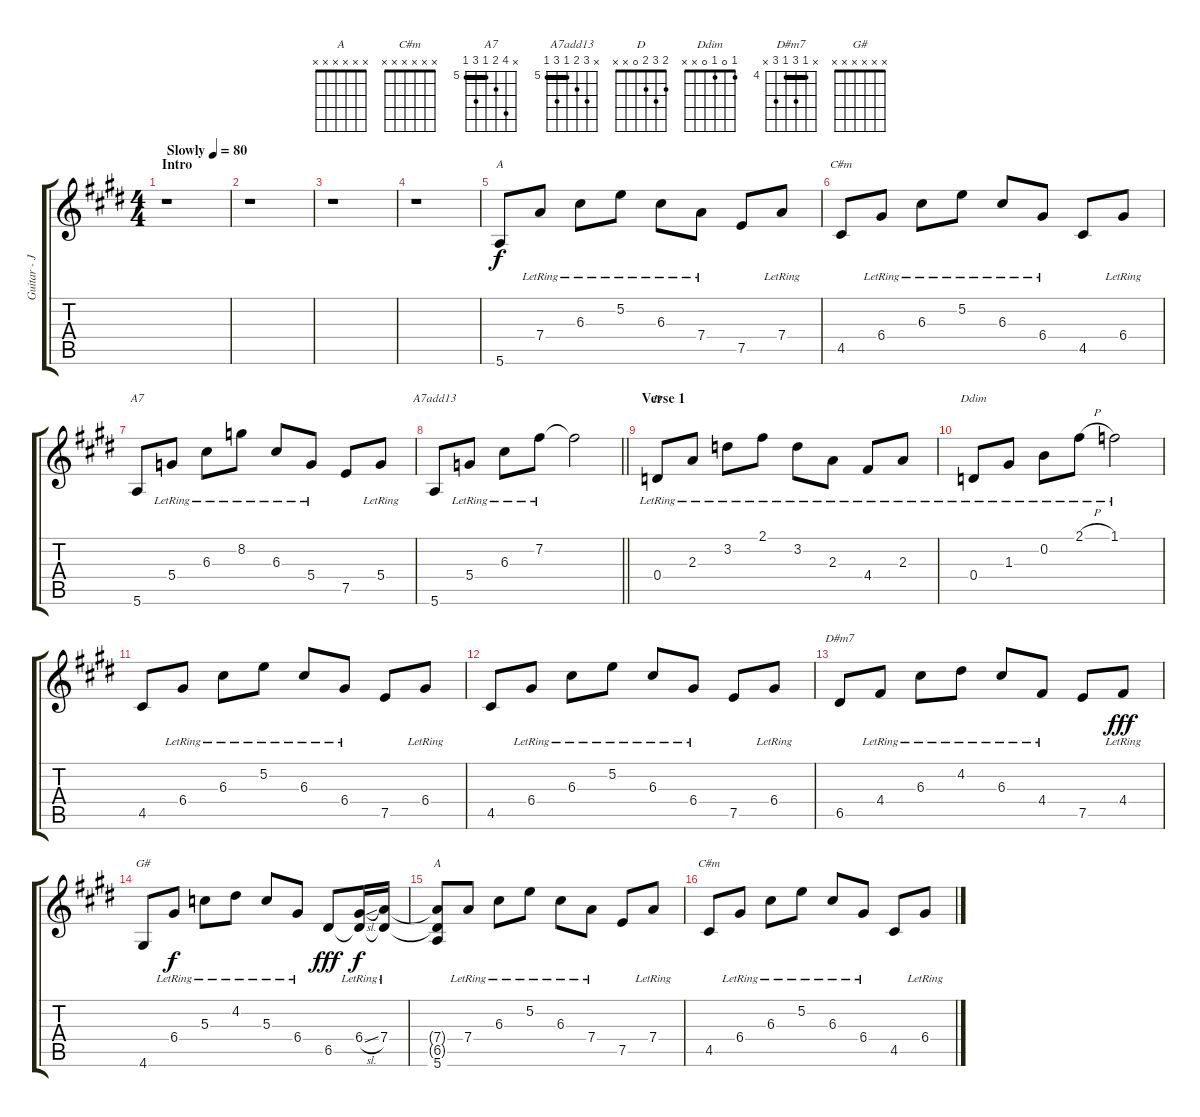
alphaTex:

\track ("Guitar - John" "Guitar - J") {instrument electricguitarjazz}
\staff {score tabs}
\tuning (E4 B3 G3 D3 A2 E2) {hide}
\chord ("A" x 5 6 7 7 5) {firstfret 5 barre 5}
\chord ("C#m" x 5 6 6 4 x) {firstfret 4}
\chord ("A7" x 8 6 5 7 5) {firstfret 5 barre 5}
\chord ("A7add13" x 7 6 5 7 5) {firstfret 5 barre 5}
\chord ("D" 2 3 2 0 x x)
\chord ("Ddim" 1 0 1 0 x x)
\chord ("D#m7" x 4 6 4 6 x) {firstfret 4 barre 4}
\chord ("G#" x x x x x x)
\chord ("A" x x x x x x)
\chord ("C#m" x x x x x x)
\ts (4 4)
\section ("" "Intro")
\tempo (80 "Slowly")
\clef g2
\ks c#minor
r.1{dy f instrument electricguitarjazz} |
r.1 |
r.1 |
r.1 |
5.6.8{ch "A"} 7.4{lr}.8 6.3{lr}.8 5.2{lr}.8 6.3{lr}.8 7.4{lr}.8 7.5.8 7.4{lr}.8 |
4.5.8{ch "C#m"} 6.4{lr}.8 6.3{lr}.8 5.2{lr}.8 6.3{lr}.8 6.4{lr}.8 4.5.8 6.4{lr}.8 |
5.6.8{ch "A7"} 5.4{lr}.8 6.3{lr}.8 8.2{lr}.8 6.3{lr}.8 5.4{lr}.8 7.5.8 5.4{lr}.8 |
\barLineRight lightlight
5.6.8{ch "A7add13"} 5.4{lr}.8 6.3{lr}.8 7.2{lr}.8 7.2{t}.2 |
\section ("" "Verse 1")
0.4{lr}.8{ch "D"} 2.3{lr}.8 3.2{lr}.8 2.1{lr}.8 3.2{lr}.8 2.3{lr}.8 4.4{lr}.8 2.3{lr}.8 |
0.4{lr}.8{ch "Ddim"} 1.3{lr}.8 0.2{lr}.8 2.1{h lr}.8 1.1{lr}.2 |
4.5.8 6.4{lr}.8 6.3{lr}.8 5.2{lr}.8 6.3{lr}.8 6.4{lr}.8 7.5.8 6.4{lr}.8 |
4.5.8 6.4{lr}.8 6.3{lr}.8 5.2{lr}.8 6.3{lr}.8 6.4{lr}.8 7.5.8 6.4{lr}.8 |
6.5.8{ch "D#m7"} 4.4{lr}.8 6.3{lr}.8 4.2{lr}.8 6.3{lr}.8 4.4{lr}.8 7.5.8 4.4{lr}.8{dy fff} |
4.6.8{ch "G#"} 6.4{lr}.8{dy f} 5.3{lr}.8 4.2{lr}.8 5.3{lr}.8 6.4{lr}.8 6.5.8{dy fff} (6.4{sl lr} 6.5{t}).16{dy f} (7.4{lr} 6.5{t}).16 |
(7.4{t} 6.5{t} 5.6).8{ch "A"} 7.4{lr}.8 6.3{lr}.8 5.2{lr}.8 6.3{lr}.8 7.4{lr}.8 7.5.8 7.4{lr}.8 |
4.5.8{ch "C#m"} 6.4{lr}.8 6.3{lr}.8 5.2{lr}.8 6.3{lr}.8 6.4{lr}.8 4.5.8 6.4{lr}.8
